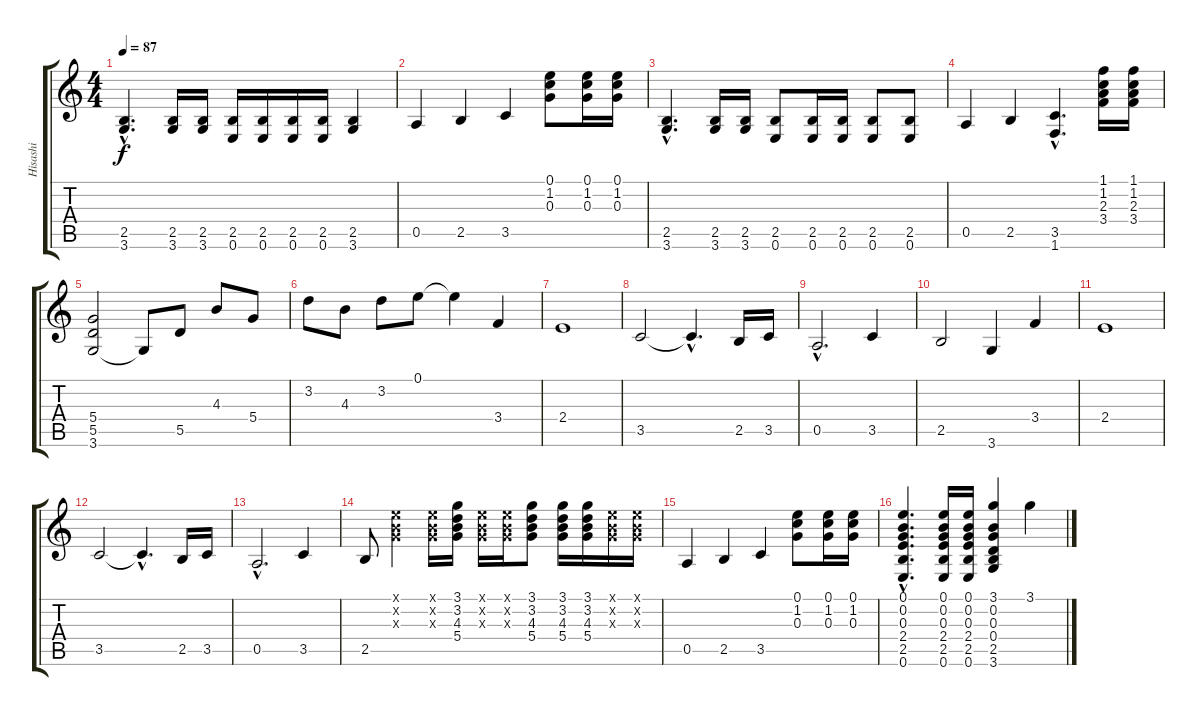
\track ("Hisashi" "Hisashi") {instrument overdrivenguitar}
\staff {score tabs}
\tuning (E4 B3 G3 D3 A2 E2) {hide}
\ts (4 4)
\tempo 87
\clef g2
\ks c
(2.5{hac} 3.6{hac}).4{d dy f} (2.5 3.6).16 (2.5 3.6).16 (2.5 0.6).16 (2.5 0.6).16 (2.5 0.6).16 (2.5 0.6).16 (2.5 3.6).4 |
0.5.4 2.5.4 3.5.4 (0.1 1.2 0.3).8 (0.1 1.2 0.3).16 (0.1 1.2 0.3).16 |
(2.5{hac} 3.6{hac}).4{d} (2.5 3.6).16 (2.5 3.6).16 (2.5 0.6).8 (2.5 0.6).16 (2.5 0.6).16 (2.5 0.6).8 (2.5 0.6).8 |
0.5.4 2.5.4 (3.5{hac} 1.6{hac}).4{d} (1.1 1.2 2.3 3.4).16 (1.1 1.2 2.3 3.4).16 |
(5.4 5.5 3.6).2 3.6{t}.8 5.5.8 4.3.8 5.4.8 |
3.2.8 4.3.8 3.2.8 0.1.8 0.1{t}.4 3.4.4{instrument electricguitarclean} |
2.4.1 |
3.5.2 3.5{hac t}.4{d} 2.5.16 3.5.16 |
0.5{hac}.2{d} 3.5.4 |
2.5.2 3.6.4 3.4.4 |
2.4.1 |
3.5.2 3.5{hac t}.4{d} 2.5.16 3.5.16 |
0.5{hac}.2{d} 3.5.4 |
2.5.8 (0.1{x} 0.2{x} 0.3{x}).4{instrument distortionguitar} (0.1{x} 0.2{x} 0.3{x}).16 (3.1 3.2 4.3 5.4).16 (0.1{x} 0.2{x} 0.3{x}).16 (0.1{x} 0.2{x} 0.3{x}).16 (3.1 3.2 4.3 5.4).8 (3.1 3.2 4.3 5.4).16 (3.1 3.2 4.3 5.4).16 (0.1{x} 0.2{x} 0.3{x}).16 (0.1{x} 0.2{x} 0.3{x}).16 |
0.5.4 2.5.4 3.5.4 (0.1 1.2 0.3).8 (0.1 1.2 0.3).16 (0.1 1.2 0.3).16 |
(0.1{hac} 0.2{hac} 0.3{hac} 2.4{hac} 2.5{hac} 0.6{hac}).4{d} (0.1 0.2 0.3 2.4 2.5 0.6).16 (0.1 0.2 0.3 2.4 2.5 0.6).16 (3.1 0.2 0.3 0.4 2.5 3.6).4 3.1.4
